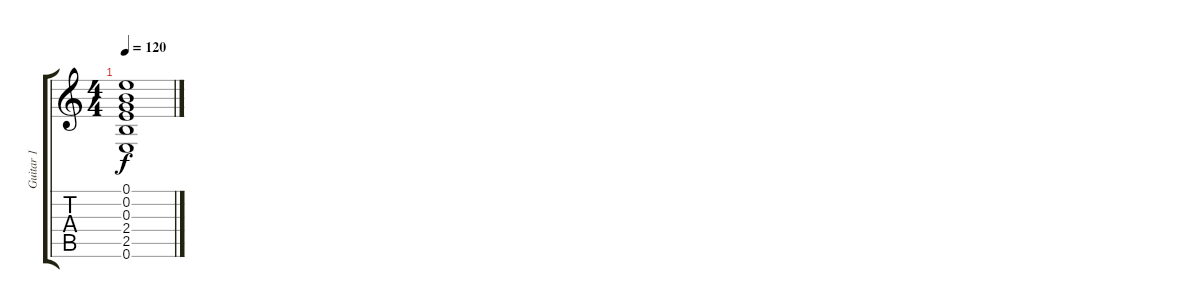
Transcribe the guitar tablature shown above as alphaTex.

\track ("Guitar 1" "Guitar 1") {instrument acousticguitarnylon}
\staff {score tabs}
\tuning (E4 B3 G3 D3 A2 E2) {hide}
\ts (4 4)
\tempo 120
\clef g2
\ks c
(0.1{t} 0.2{t} 0.3{t} 2.4{t} 2.5{t} 0.6{t}).1{dy f}
